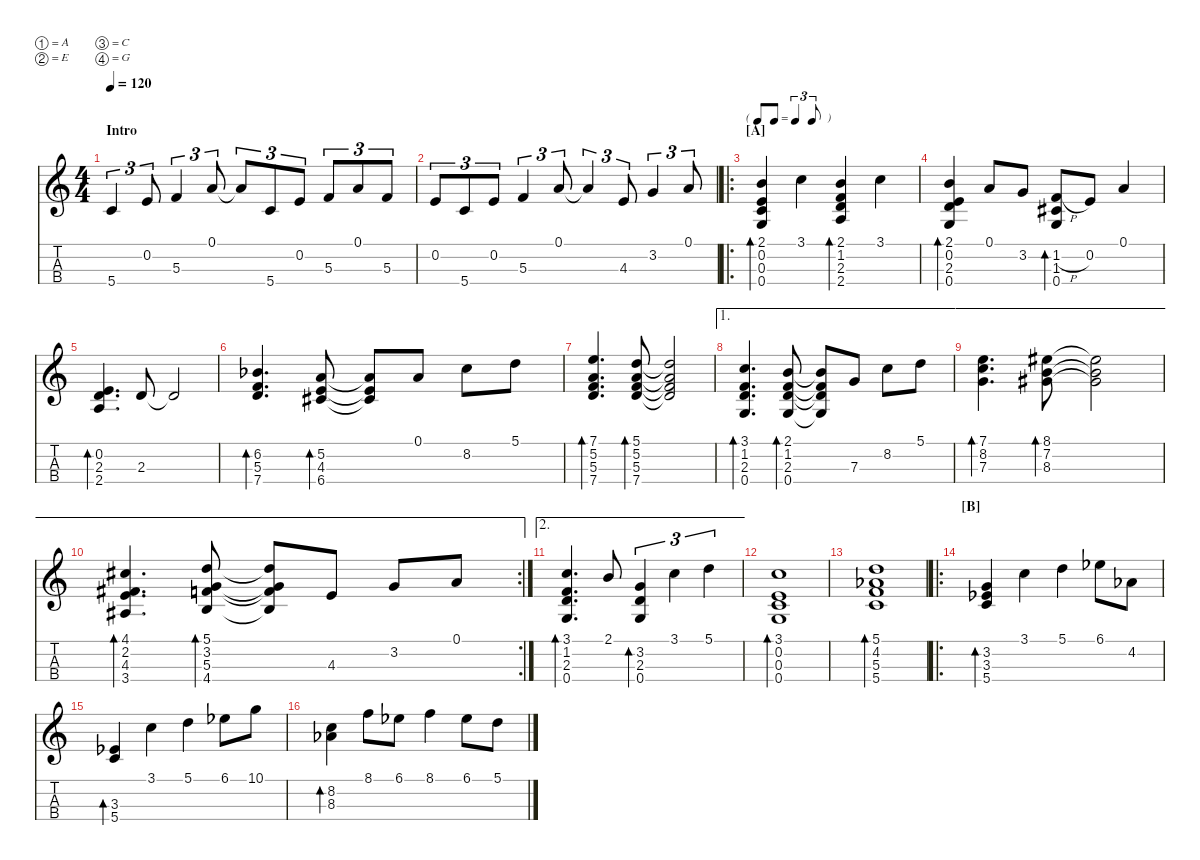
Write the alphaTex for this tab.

\defaultSystemsLayout 4
\hideDynamics
\bracketExtendMode nobrackets
\otherSystemsTrackNameOrientation horizontal
\track ("Ukulele" " ") {defaultSystemsLayout 4 instrument acousticguitarnylon}
\staff {score tabs}
\tuning (A4 E4 C4 G3)
\displaytranspose 0
\ts (4 4)
\section ("" "Intro")
\tempo 120
\clef g2
\ks c
5.4.4{tu (3 2) dy mf instrument acousticguitarnylon beam Up} 0.2.8{tu (3 2) beam Up} 5.3.4{tu (3 2) beam Up} 0.1.8{tu (3 2) beam Up} 0.1{t}.8{tu (3 2) beam Up} 5.4.8{tu (3 2) beam Up} 0.2.8{tu (3 2) beam Up} 5.3.8{tu (3 2) beam Up} 0.1.8{tu (3 2) beam Up} 5.3.8{tu (3 2) beam Up} |
0.2.8{tu (3 2) beam Up} 5.4.8{tu (3 2) beam Up} 0.2.8{tu (3 2) beam Up} 5.3.4{tu (3 2) beam Up} 0.1.8{tu (3 2) beam Up} 0.1{t}.4{tu (3 2) beam Up} 4.3.8{tu (3 2) beam Up} 3.2.4{tu (3 2) beam Up} 0.1.8{tu (3 2) beam Up} |
\ro
\tf triplet8th
\section ("A" "")
(2.1 0.3 0.2 0.4).4{bd 30 beam Up} 3.1.4{beam Down} (2.1 1.2 2.3 2.4).4{bd 30 beam Up} 3.1.4{beam Down} |
(2.1 0.2 2.3 0.4).4{bd 30 beam Up} 0.1.8{beam Up} 3.2.8{beam Up} (1.2{h} 1.3{acc #} 0.4).8{bd 30 beam Up} 0.2.8{beam Up} 0.1.4{beam Up} |
(0.2 2.3 2.4).4{d bd 30 beam Up} 2.3.8{beam Up} 2.3{t}.2{beam Up} |
(7.4 5.3 6.2{acc b}).4{d bd 30 beam Up} (5.2 4.3 6.4{acc #}).8{bd 30 beam Up} (6.4{t acc #} 4.3{t} 5.2{t}).8{beam Up} 0.1.8{beam Up} 8.2.8{beam Down} 5.1.8{beam Down} |
(7.1 7.4 5.3 5.2).4{d bd 30 beam Up} (5.1 5.2 5.3 7.4).8{bd 30 beam Up} (7.4{t} 5.3{t} 5.2{t} 5.1{t}).2{beam Up} |
\ae 1
(0.4 2.3 1.2 3.1).4{d bd 30 beam Up} (2.1 1.2 2.3 0.4).8{bd 30 beam Up} (0.4{t} 2.3{t} 1.2{t} 2.1{t}).8{beam Up} 7.3.8{beam Up} 8.2.8{beam Down} 5.1.8{beam Down} |
\ae 1
(7.1 8.2 7.3).4{d bd 30 beam Down} (8.3{acc #} 7.2 8.1{acc #}).8{bd 30 beam Down} (8.1{t acc #} 7.2{t} 8.3{t acc #}).2{beam Down} |
\ae 1
\rc 2
(3.4{acc #} 4.3 2.2{acc #} 4.1{acc #}).4{d bd 30 beam Up} (4.4 5.3 3.2 5.1).8{bd 30 beam Up} (4.4{t} 5.3{t} 3.2{t} 5.1{t}).8{beam Up} 4.3.8{beam Up} 3.2.8{beam Up} 0.1.8{beam Up} |
\ae 2
(0.4 2.3 1.2 3.1).4{d bd 30 beam Up} 2.1.8{beam Up} (3.2 0.4 2.3).4{tu (3 2) bd 30 beam Up} 3.1.4{tu (3 2) beam Down} 5.1.4{tu (3 2) beam Down} |
(0.4 0.3 0.2 3.1).1{bd 30 beam Up} |
(5.1 5.3 5.4 4.2{acc b}).1{bd 30 beam Up} |
\ro
\section ("B" "")
(5.4 3.3{acc b} 3.2).4{bd 30 beam Up} 3.1.4{beam Down} 5.1.4{beam Down} 6.1{acc b}.8{beam Down} 4.2{acc b}.8{beam Down} |
(5.4 3.3{acc b}).4{bd 30 beam Up} 3.1.4{beam Down} 5.1.4{beam Down} 6.1{acc b}.8{beam Down} 10.1.8{beam Down} |
(8.3{acc b} 8.2).4{bd 30 beam Down} 8.1.8{beam Down} 6.1{acc b}.8{beam Down} 8.1.4{beam Down} 6.1{acc b}.8{beam Down} 5.1.8{beam Down}
